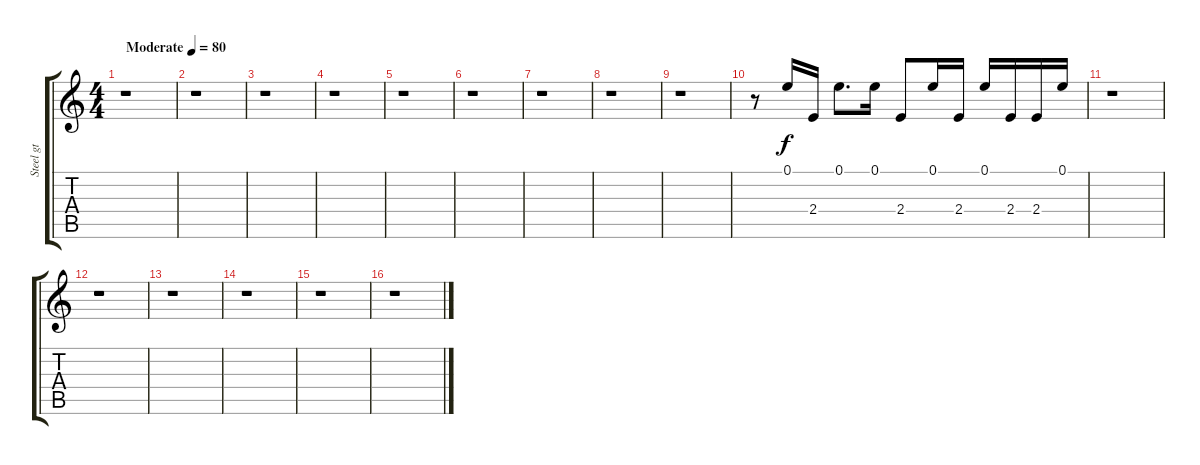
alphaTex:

\track ("Steel gt" "Steel gt") {instrument acousticguitarsteel}
\staff {score tabs}
\tuning (E4 B3 G3 D3 A2 E2) {hide}
\ts (4 4)
\tempo (80 "Moderate")
\clef g2
\ks c
r.1{dy f instrument acousticguitarsteel} |
r.1 |
r.1 |
r.1 |
r.1 |
r.1 |
r.1 |
r.1 |
r.1 |
r.8 0.1.16 2.4.16 0.1.8{d} 0.1.16 2.4.8 0.1.16 2.4.16 0.1.16 2.4.16 2.4.16 0.1.16 |
r.1 |
r.1 |
r.1 |
r.1 |
r.1 |
r.1
